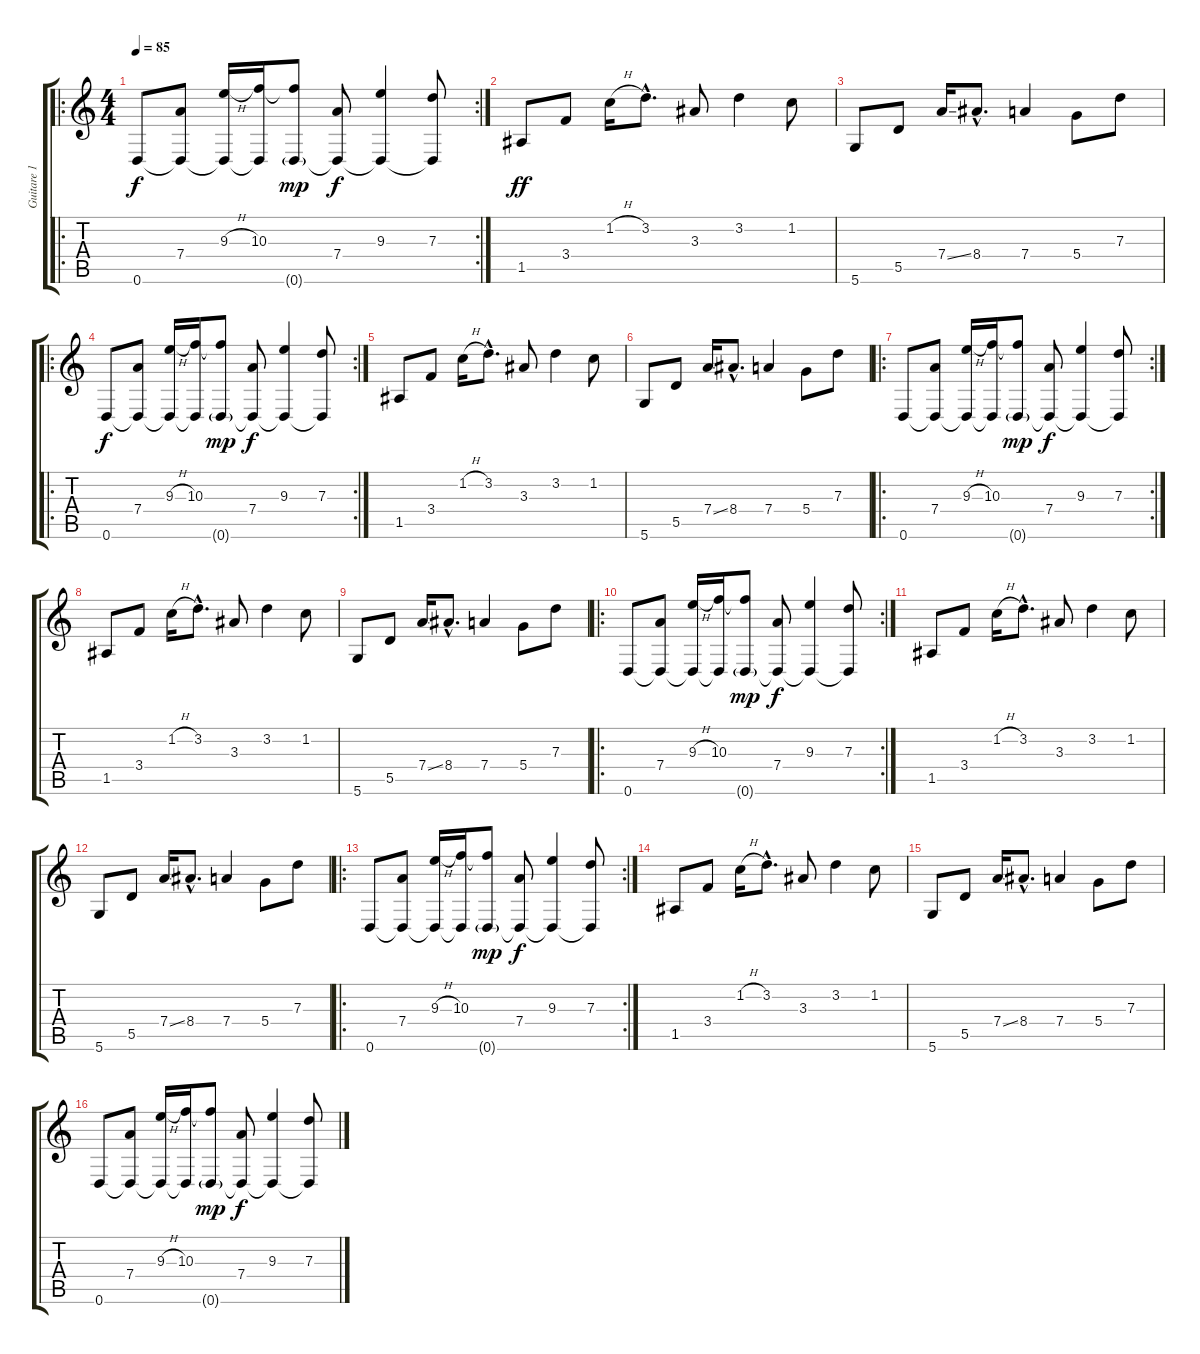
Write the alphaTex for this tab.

\track ("Guitare 1" "Guitare 1") {instrument acousticguitarnylon}
\staff {score tabs}
\tuning (E4 B3 G3 D3 A2 D2) {hide}
\ro
\rc 2
\ts (4 4)
\tempo 85
\clef g2
\ks c
0.6.8{dy f} (7.4 0.6{t}).8 (9.3{h} 0.6{t}).16 (10.3 0.6{t}).16 (10.3{t} 0.6{g}).8{dy mp} (7.4 0.6{t}).8{dy f} (9.3 0.6{t}).4 (7.3 0.6{t}).8 |
1.5.8{dy ff} 3.4.8 1.2{h}.16 3.2{hac}.8{d} 3.3.8 3.2.4 1.2.8 |
5.6.8 5.5.8 7.4{ss}.16 8.4{hac}.8{d} 7.4.4 5.4.8 7.3.8 |
\ro
\rc 2
0.6.8{dy f} (7.4 0.6{t}).8 (9.3{h} 0.6{t}).16 (10.3 0.6{t}).16 (10.3{t} 0.6{g}).8{dy mp} (7.4 0.6{t}).8{dy f} (9.3 0.6{t}).4 (7.3 0.6{t}).8 |
1.5.8 3.4.8 1.2{h}.16 3.2{hac}.8{d} 3.3.8 3.2.4 1.2.8 |
5.6.8 5.5.8 7.4{ss}.16 8.4{hac}.8{d} 7.4.4 5.4.8 7.3.8 |
\ro
\rc 2
0.6.8 (7.4 0.6{t}).8 (9.3{h} 0.6{t}).16 (10.3 0.6{t}).16 (10.3{t} 0.6{g}).8{dy mp} (7.4 0.6{t}).8{dy f} (9.3 0.6{t}).4 (7.3 0.6{t}).8 |
1.5.8 3.4.8 1.2{h}.16 3.2{hac}.8{d} 3.3.8 3.2.4 1.2.8 |
5.6.8 5.5.8 7.4{ss}.16 8.4{hac}.8{d} 7.4.4 5.4.8 7.3.8 |
\ro
\rc 2
0.6.8 (7.4 0.6{t}).8 (9.3{h} 0.6{t}).16 (10.3 0.6{t}).16 (10.3{t} 0.6{g}).8{dy mp} (7.4 0.6{t}).8{dy f} (9.3 0.6{t}).4 (7.3 0.6{t}).8 |
1.5.8 3.4.8 1.2{h}.16 3.2{hac}.8{d} 3.3.8 3.2.4 1.2.8 |
5.6.8 5.5.8 7.4{ss}.16 8.4{hac}.8{d} 7.4.4 5.4.8 7.3.8 |
\ro
\rc 2
0.6.8 (7.4 0.6{t}).8 (9.3{h} 0.6{t}).16 (10.3 0.6{t}).16 (10.3{t} 0.6{g}).8{dy mp} (7.4 0.6{t}).8{dy f} (9.3 0.6{t}).4 (7.3 0.6{t}).8 |
1.5.8 3.4.8 1.2{h}.16 3.2{hac}.8{d} 3.3.8 3.2.4 1.2.8 |
5.6.8 5.5.8 7.4{ss}.16 8.4{hac}.8{d} 7.4.4 5.4.8 7.3.8 |
0.6.8 (7.4 0.6{t}).8 (9.3{h} 0.6{t}).16 (10.3 0.6{t}).16 (10.3{t} 0.6{g}).8{dy mp} (7.4 0.6{t}).8{dy f} (9.3 0.6{t}).4 (7.3 0.6{t}).8
